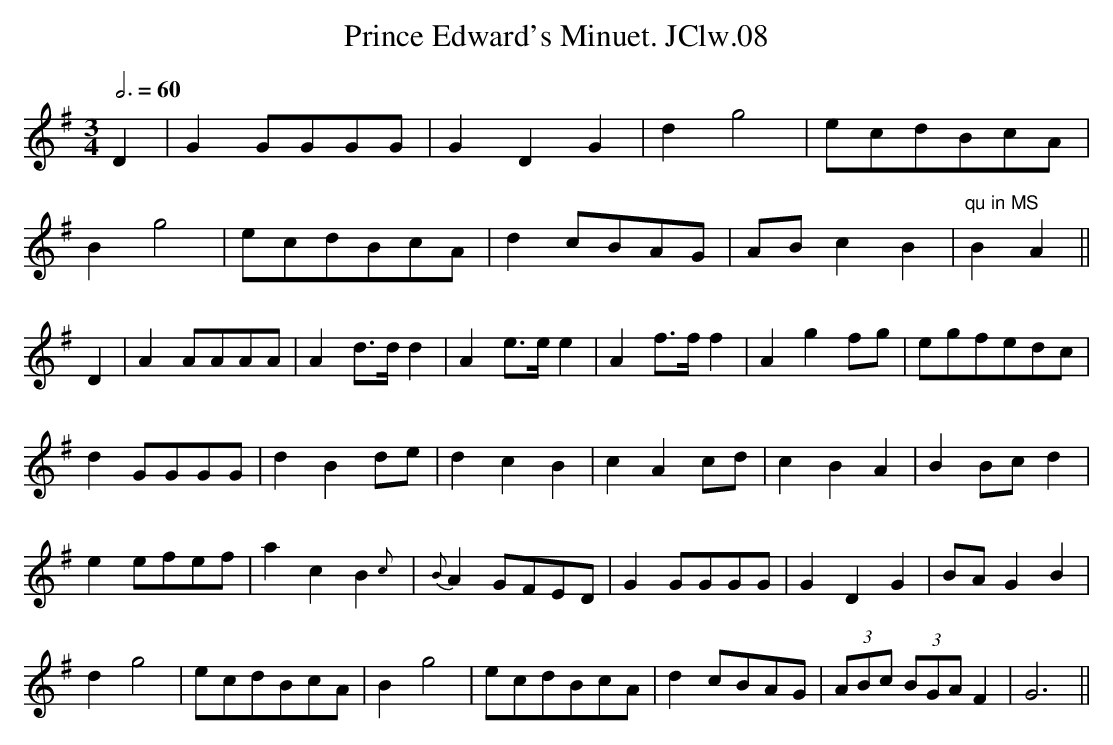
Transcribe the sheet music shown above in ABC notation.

X:1
T:Prince Edward's Minuet. JClw.08
L:1/8
M:3/4
Q:3/4=60
K:G
D2|G2 GGGG|G2D2G2|d2g4|ecdBcA|!
B2g4|ecdBcA|d2 cBAG|AB c2B2|"^qu in MS"B2A2||!
D2|A2 AAAA|A2d>dd2|A2e>ee2|A2f>ff2|A2 g2 fg|egfedc|!
d2 GGGG|d2B2 de|d2c2B2|c2A2 cd|c2B2A2|B2Bc d2|!
e2 efef|a2c2B2{c}|{B}A2GFED|G2 GGGG|G2D2G2|BAG2B2|!
d2g4|ecdBcA|B2g4|ecdBcA|d2cBAG|(3ABc (3BGA F2|G6||
